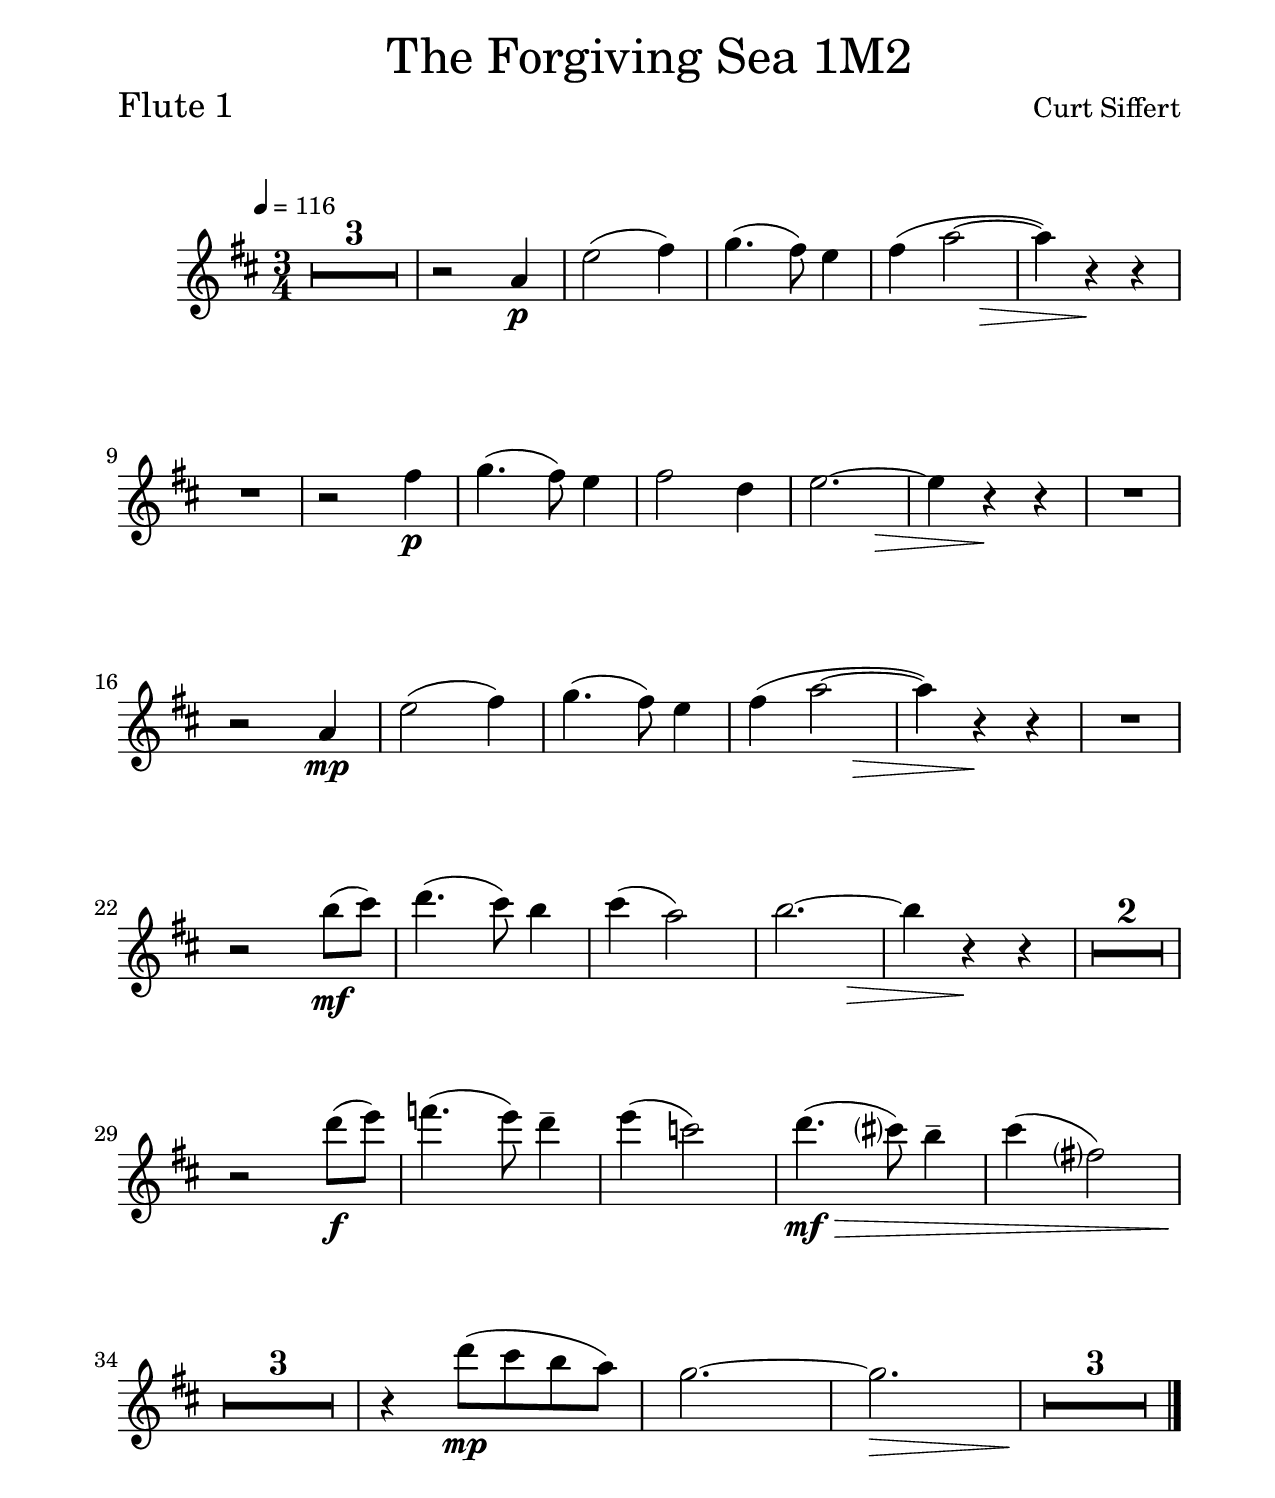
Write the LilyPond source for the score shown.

\version "2.24.0"
\include "english.ly"
\include "../lib/parts.ily"

\header {
  	instrument = "Flute 1"
}

\version "2.24.0"
\include "english.ly"

fluteOneNotes = \relative c'' {

	\time 3/4
	\key d \major
	\set tieWaitForNote = ##t
	\override Score.RehearsalMark.self-alignment-X = #LEFT

	\tag #'part { R2.*3 }
	\tag #'score { 
		R2.*3^\markup { \left-align \tiny "03:37:37:00" }
	}
	
	r2 a4\p |
	e'2( fs4) |
	g4.( fs8) e4 |
	fs( 
		<< a2~ {s4 s\> } >> |
	a4) r\! r | 
	
	\tag #'part { \break }
	
	R2.
	
	r2 fs4\p |
	g4.( fs8) e4 |
	fs2 d4 |
	\tag #'part { << e2.~ {s2 s4\> } >> | }
	\tag #'score {
		<< {e2.~^\markup { \left-align \tiny "03:37:55:19" }} {s2 s4\> } >> |		
	} 
	e4 r\! r |
	
	R2. 
	
	\tag #'part { \break }
	
	r2 a,4\mp |
	e'2( fs4) |
	g4.( fs8) e4 |
	fs(
		<< a2~ {s4 s\> } >> |
	a4) r\! r |
	
	R2.
	
	\tag #'part { \break }
	
	r2 b8\mf( cs) |
	d4.( cs8) b4 |
	cs( a2) |
	<< b2.~ {s2 s4\> } >> |
	b4 r\! r |
	
	R2.*2
	
	\tag #'part { \break }
	
	r2 d8\f( e) |
	\tag #'part { f4.( e8) d4-- | }
	\tag #'score {
		f4.(^\markup { \left-align \tiny "03:38:22:02" } e8) d4-- |		
	}
	e( c2) |
	d4.\mf\>( cs?8) b4-- | 
	cs( fs,?2) |
	
	\tag #'part { \break }
	
	\tag #'part { R2.*3\! }
	\tag #'score { R2.*3\!^\markup { \left-align \tiny "03:38:28:09" }}
	
	r4 d'8\mp( cs b a) |
	g2.~ |
	g2.\> |
	
	\tag #'part { R2.*3\! }
	\tag #'score { 
		R2.*2\! 
		R2.^\markup { \left-align \tiny "03:38:40:21" }
	}
	\bar "|."
		
}


{ 
	\everyPartScore
	\keepWithTag #'part \fluteOneNotes	
}	
